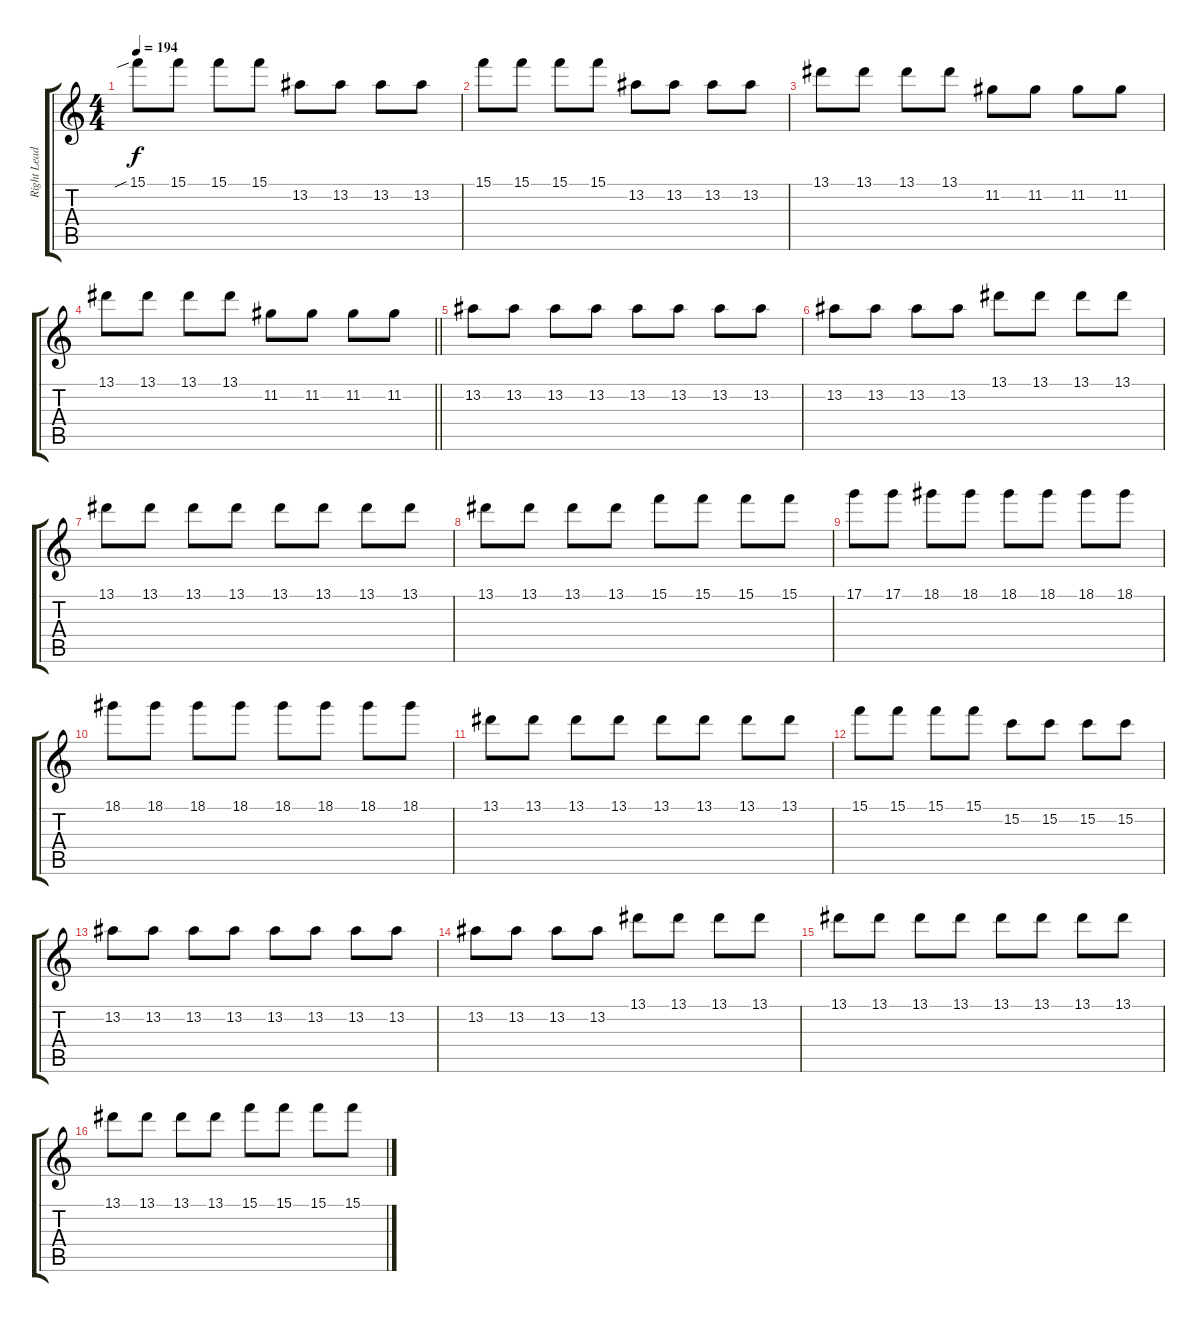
\track ("Right Lead" "Right Lead") {instrument distortionguitar}
\staff {score tabs}
\tuning (D4 A3 F3 C3 G2 C2) {hide}
\ts (4 4)
\tempo 194
\clef g2
\ks c
15.1{sib}.8{dy f} 15.1.8 15.1.8 15.1.8 13.2.8 13.2.8 13.2.8 13.2.8 |
15.1.8 15.1.8 15.1.8 15.1.8 13.2.8 13.2.8 13.2.8 13.2.8 |
13.1.8 13.1.8 13.1.8 13.1.8 11.2.8 11.2.8 11.2.8 11.2.8 |
\barLineRight lightlight
13.1.8 13.1.8 13.1.8 13.1.8 11.2.8 11.2.8 11.2.8 11.2.8 |
\section ("" "")
13.2.8 13.2.8 13.2.8 13.2.8 13.2.8 13.2.8 13.2.8 13.2.8 |
13.2.8 13.2.8 13.2.8 13.2.8 13.1.8 13.1.8 13.1.8 13.1.8 |
13.1.8 13.1.8 13.1.8 13.1.8 13.1.8 13.1.8 13.1.8 13.1.8 |
13.1.8 13.1.8 13.1.8 13.1.8 15.1.8 15.1.8 15.1.8 15.1.8 |
17.1.8 17.1.8 18.1.8 18.1.8 18.1.8 18.1.8 18.1.8 18.1.8 |
18.1.8 18.1.8 18.1.8 18.1.8 18.1.8 18.1.8 18.1.8 18.1.8 |
13.1.8 13.1.8 13.1.8 13.1.8 13.1.8 13.1.8 13.1.8 13.1.8 |
15.1.8 15.1.8 15.1.8 15.1.8 15.2.8 15.2.8 15.2.8 15.2.8 |
13.2.8 13.2.8 13.2.8 13.2.8 13.2.8 13.2.8 13.2.8 13.2.8 |
13.2.8 13.2.8 13.2.8 13.2.8 13.1.8 13.1.8 13.1.8 13.1.8 |
13.1.8 13.1.8 13.1.8 13.1.8 13.1.8 13.1.8 13.1.8 13.1.8 |
13.1.8 13.1.8 13.1.8 13.1.8 15.1.8 15.1.8 15.1.8 15.1.8
